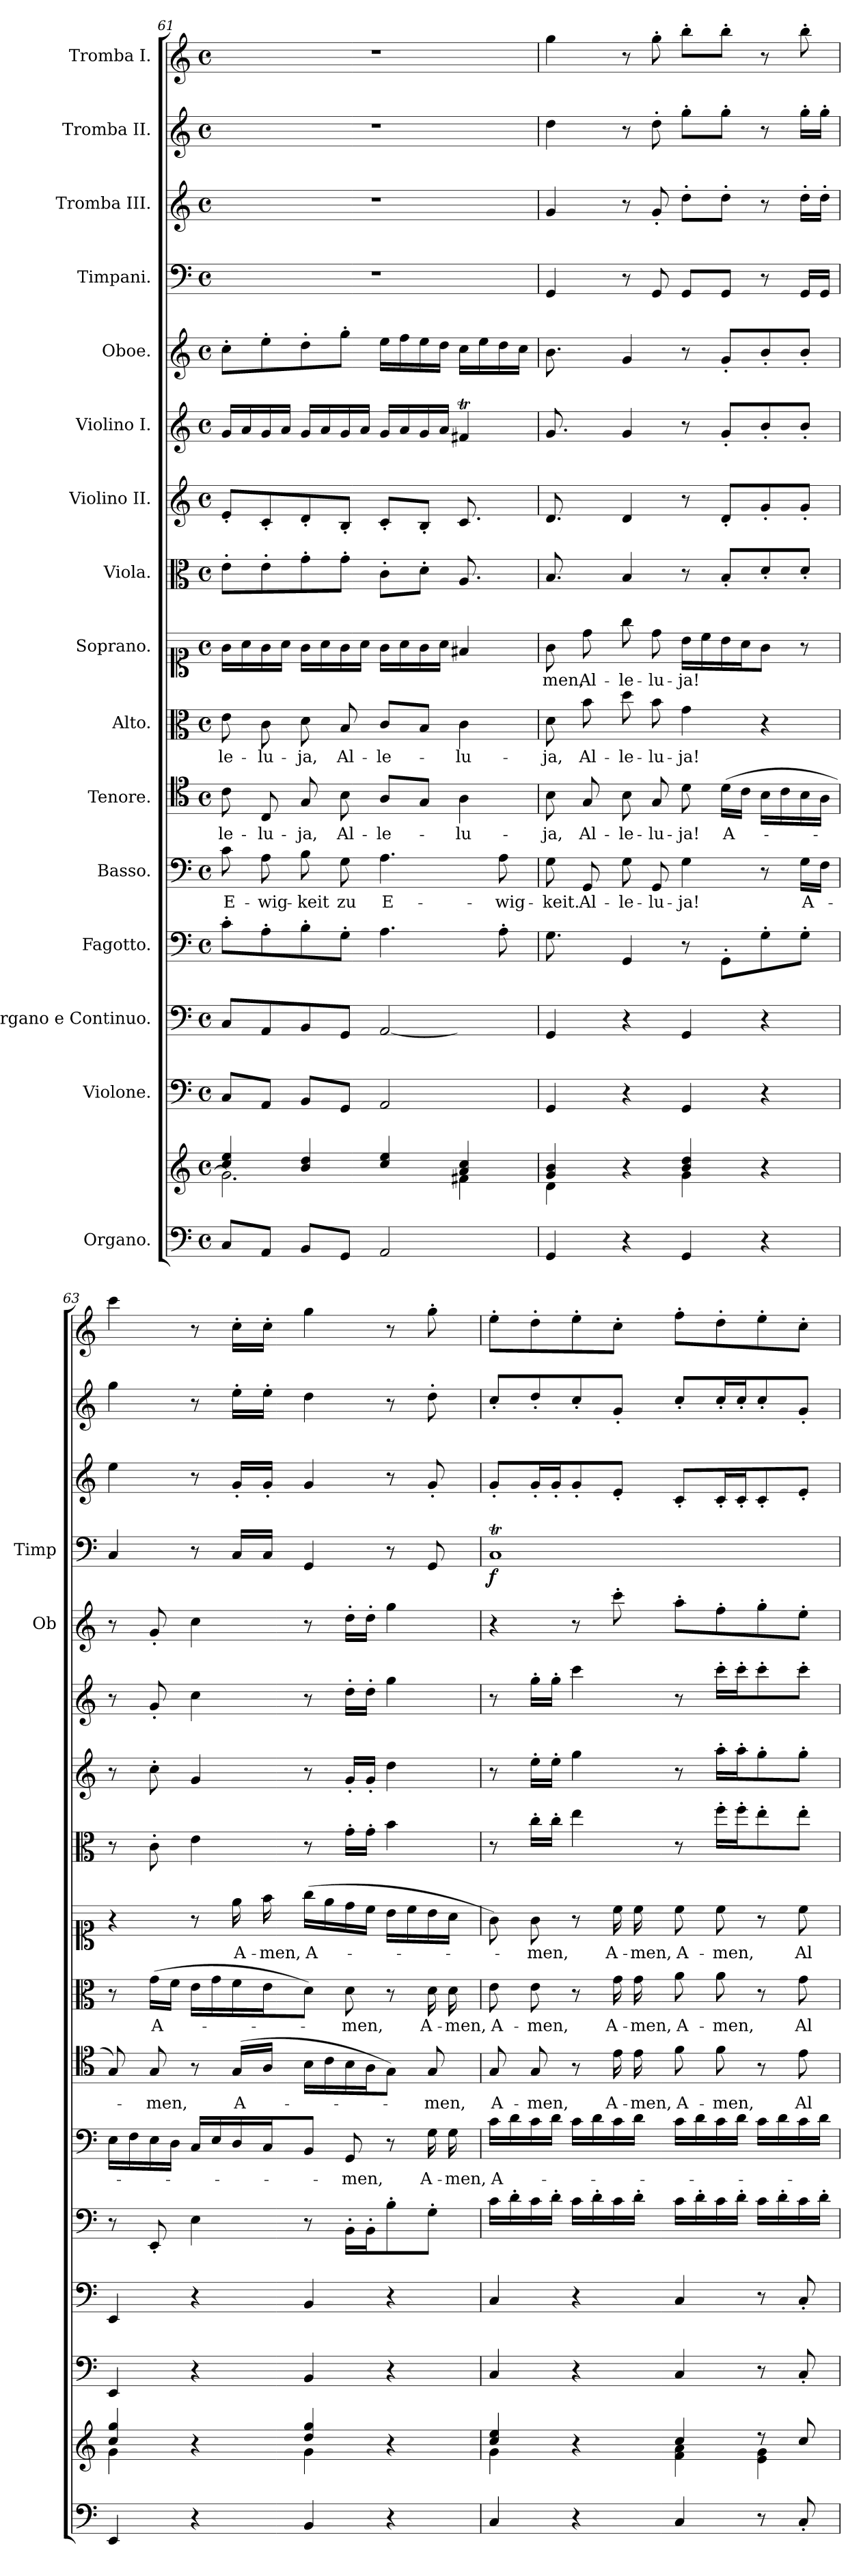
**kern	**kern	**kern	**kern	**kern	**kern	**text	**kern	**text	**kern	**text	**kern	**text	**kern	**kern	**kern	**kern	**kern	**dynam	**kern	**kern	**kern
*part16	*part16	*part15	*part14	*part13	*part12	*part12	*part11	*part11	*part10	*part10	*part9	*part9	*part8	*part7	*part6	*part5	*part4	*part4	*part3	*part2	*part1
*staff17	*staff16	*staff15	*staff14	*staff13	*staff12	*staff12	*staff11	*staff11	*staff10	*staff10	*staff9	*staff9	*staff8	*staff7	*staff6	*staff5	*staff4	*staff4	*staff3	*staff2	*staff1
*I"Organo.	*	*I"Violone.	*I"Organo e Continuo.	*I"Fagotto.	*I"Basso.	*	*I"Tenore.	*	*I"Alto.	*	*I"Soprano.	*	*I"Viola.	*I"Violino II.	*I"Violino I.	*I"Oboe.	*I"Timpani.	*	*I"Tromba III.	*I"Tromba II.	*I"Tromba I.
*	*	*	*	*	*	*	*	*	*	*	*	*	*	*	*	*I'Ob	*I'Timp	*	*	*	*
!!LO:PB:g=z
*clefF4	*clefG2	*clefF4	*clefF4	*clefF4	*clefF4	*	*clefC4	*	*clefC3	*	*clefC1	*	*clefC3	*clefG2	*clefG2	*clefG2	*clefF4	*	*clefG2	*clefG2	*clefG2
*	*	*ITrd7c12	*	*	*	*	*	*	*	*	*	*	*	*	*	*	*	*	*	*	*
*k[]	*k[]	*k[]	*k[]	*k[]	*k[]	*	*k[]	*	*k[]	*	*k[]	*	*k[]	*k[]	*k[]	*k[]	*k[]	*	*k[]	*k[]	*k[]
*M4/4	*M4/4	*M4/4	*M4/4	*M4/4	*M4/4	*	*M4/4	*	*M4/4	*	*M4/4	*	*M4/4	*M4/4	*M4/4	*M4/4	*M4/4	*	*M4/4	*M4/4	*M4/4
*met(c)	*met(c)	*met(c)	*met(c)	*met(c)	*met(c)	*	*met(c)	*	*met(c)	*	*met(c)	*	*met(c)	*met(c)	*met(c)	*met(c)	*met(c)	*	*met(c)	*met(c)	*met(c)
=61	=61	=61	=61	=61	=61	=61	=61	=61	=61	=61	=61	=61	=61	=61	=61	=61	=61	=61	=61	=61	=61
*	*^	*	*	*	*	*	*	*	*	*	*	*	*	*	*	*	*	*	*	*	*
!	!	!	!	!	!	!	!LO:LY:b	!	!LO:LY:b	!	!LO:LY:b	!	!	!	!	!	!	!	!	!	!	!
8C/L	4cc!/ 4ee!/	2.g!\]	8CC/L	8C/L	8c'\L	8c\	E-	8c\	-le-	8e\	-le-	16g\LL	.	8e'\L	8e'/L	16g/LL	8cc'\L	1r	.	1r	1r	1r
.	.	.	.	.	.	.	.	.	.	.	.	16a\	.	.	.	16a/	.	.	.	.	.	.
!	!	!	!	!	!	!	!LO:LY:b	!	!LO:LY:b	!	!LO:LY:b	!	!	!	!	!	!	!	!	!	!	!
8AA/J	.	.	8AAA/J	8AA/	8A'\	8A\	-wig-	8C/	-lu-	8c\	-lu-	16g\	.	8e'\	8c'/	16g/	8ee'\	.	.	.	.	.
.	.	.	.	.	.	.	.	.	.	.	.	16a\JJ	.	.	.	16a/JJ	.	.	.	.	.	.
!	!	!	!	!	!	!	!LO:LY:b	!	!LO:LY:b	!	!LO:LY:b	!	!	!	!	!	!	!	!	!	!	!
8BB/L	4b!/ 4dd!/	.	8BBB/L	8BB/	8B'\	8B\	-keit	8G/	-ja,	8d\	-ja,	16g\LL	.	8g'\	8d'/	16g/LL	8dd'\	.	.	.	.	.
.	.	.	.	.	.	.	.	.	.	.	.	16a\	.	.	.	16a/	.	.	.	.	.	.
!	!	!	!	!	!	!	!LO:LY:b	!	!LO:LY:b	!	!LO:LY:b	!	!	!	!	!	!	!	!	!	!	!
8GG/J	.	.	8GGG/J	8GG/J	8G'\J	8G\	zu	8B\	Al-	8B/	Al-	16g\	.	8g'\J	8B'/J	16g/	8gg'\J	.	.	.	.	.
.	.	.	.	.	.	.	.	.	.	.	.	16a\JJ	.	.	.	16a/JJ	.	.	.	.	.	.
!	!	!	!	!LO:N:head=open	!	!	!LO:LY:b	!	!LO:LY:b	!	!LO:LY:b	!	!	!	!	!	!	!	!	!	!	!
2AA/	4cc!/ 4ee!/	.	2AAA/	[4AA/	4.A\	4.A\	E-	8A/L	-le-	8c/L	-le-	16g\LL	.	8c'\L	8c'/L	16g/LL	16ee\LL	.	.	.	.	.
.	.	.	.	.	.	.	.	.	.	.	.	16a\	.	.	.	16a/	16ff\	.	.	.	.	.
.	.	.	.	.	.	.	.	8G/J	.	8B/J	.	16g\	.	8d'\J	8B'/J	16g/	16ee\	.	.	.	.	.
.	.	.	.	.	.	.	.	.	.	.	.	16a\JJ	.	.	.	16a/JJ	16dd\JJ	.	.	.	.	.
!	!	!	!	!	!	!	!	!	!LO:LY:b	!	!LO:LY:b	!	!	!	!	!	!	!	!	!	!	!
.	4a!/ 4cc!/	4f#X!\	.	4AA/yy]	.	.	.	4A\	-lu-	4c\	-lu-	4f#X/	.	8.A/	8.c/	4f#Xt/	16cc\LL	.	.	.	.	.
.	.	.	.	.	.	.	.	.	.	.	.	.	.	.	.	.	16ee\	.	.	.	.	.
!	!	!	!	!	!	!	!LO:LY:b	!	!	!	!	!	!	!	!	!	!	!	!	!	!	!
.	.	.	.	.	8A'\	8A\	-wig-	.	.	.	.	.	.	.	.	.	16dd\	.	.	.	.	.
.	.	.	.	.	.	.	.	.	.	.	.	.	.	16ryy	16ryy	.	16cc\JJ	.	.	.	.	.
=62	=62	=62	=62	=62	=62	=62	=62	=62	=62	=62	=62	=62	=62	=62	=62	=62	=62	=62	=62	=62	=62	=62
!	!	!	!	!	!	!	!LO:LY:b	!	!LO:LY:b	!	!LO:LY:b	!	!LO:LY:b	!	!	!	!	!	!	!	!	!
4GG/	4g!/ 4b!/	4d!\	4GGG/	4GG/	8.G\	8G\	-keit.	8B\	-ja,	8d\	-ja,	8g\	-men,	8.B/	8.d/	8.g/	8.b\	4GG!/	.	4g/	4dd\	4gg\
!	!	!	!	!	!	!	!LO:LY:b	!	!LO:LY:b	!	!LO:LY:b	!	!LO:LY:b	!	!	!	!	!	!	!	!	!
.	.	.	.	.	.	8GG/	Al-	8G/	Al-	8b\	Al-	8dd\	Al-	.	.	.	.	.	.	.	.	.
.	.	.	.	.	16ryy	.	.	.	.	.	.	.	.	16ryy	16ryy	16ryy	16ryy	.	.	.	.	.
!	!	!	!	!	!	!	!LO:LY:b	!	!LO:LY:b	!	!LO:LY:b	!	!LO:LY:b	!	!	!	!	!	!	!	!	!
4r	4r	4ryy	4r	4r	4GG/	8G\	-le-	8B\	-le-	8dd\	-le-	8gg\	-le-	4B/	4d/	4g/	4g/	8r	.	8r	8r	8r
!	!	!	!	!	!	!	!LO:LY:b	!	!LO:LY:b	!	!LO:LY:b	!	!LO:LY:b	!	!	!	!	!	!	!	!	!
.	.	.	.	.	.	8GG/	-lu-	8G/	-lu-	8b\	-lu-	8dd\	-lu-	.	.	.	.	8GG!/	.	8g'/	8dd'\	8gg'\
!	!	!	!	!	!	!	!LO:LY:b	!	!LO:LY:b	!	!LO:LY:b	!	!LO:LY:b	!	!	!	!	!	!	!	!	!
4GG/	4b!/ 4dd!/	4g!\	4GGG/	4GG/	8r	4G\	-ja!	8d\	-ja!	4g\	-ja!	16b\LL	-ja!	8r	8r	8r	8r	8GG!/L	.	8dd'\L	8gg'\L	8bb'\L
.	.	.	.	.	.	.	.	.	.	.	.	16cc\	.	.	.	.	.	.	.	.	.	.
!	!	!	!	!	!	!	!	!	!LO:LY:b	!	!	!	!	!	!	!	!	!	!	!	!	!
.	.	.	.	.	8GG'\L	.	.	(>16d\LL	A-	.	.	16b\	.	8B'/L	8d'/L	8g'/L	8g'/L	8GG!/J	.	8dd'\J	8gg'\J	8bb'\J
.	.	.	.	.	.	.	.	16c\JJ	.	.	.	16a\J	.	.	.	.	.	.	.	.	.	.
4r	4r	4ryy	4r	4r	8G'\	8r	.	16B\LL	.	4r	.	8g\J	.	8d'/	8g'/	8b'/	8b'/	8r	.	8r	8r	8r
.	.	.	.	.	.	.	.	16c\	.	.	.	.	.	.	.	.	.	.	.	.	.	.
!	!	!	!	!	!	!	!LO:LY:b	!	!	!	!	!	!	!	!	!	!	!	!	!	!	!
.	.	.	.	.	8G'\J	16G\LL	A-	16B\	.	.	.	8r	.	8d'/J	8g'/J	8b'/J	8b'/J	16GG!/LL	.	16dd'\LL	16gg'\LL	8bb'\
.	.	.	.	.	.	16F\JJ	.	16A\JJ	.	.	.	.	.	.	.	.	.	16GG!/JJ	.	16dd'\JJ	16gg'\JJ	.
=63	=63	=63	=63	=63	=63	=63	=63	=63	=63	=63	=63	=63	=63	=63	=63	=63	=63	=63	=63	=63	=63	=63
4EE/	4cc!/ 4gg!/	4g!\	4EEE/	4EE/	8r	16E\LL	.	8G/)	.	8r	.	4r	.	8r	8r	8r	8r	4C!/	.	4ee\	4gg\	4ccc\
.	.	.	.	.	.	16F\	.	.	.	.	.	.	.	.	.	.	.	.	.	.	.	.
!	!	!	!	!	!	!	!	!	!LO:LY:b	!	!LO:LY:b	!	!	!	!	!	!	!	!	!	!	!
.	.	.	.	.	8EE'/	16E\	.	8G/	-men,	(>16g\LL	A-	.	.	8c'\	8cc'\	8g'/	8g'/	.	.	.	.	.
.	.	.	.	.	.	16D\JJ	.	.	.	16f\JJ	.	.	.	.	.	.	.	.	.	.	.	.
4r	4r	4ryy	4r	4r	4E\	16C/LL	.	8r	.	16e\LL	.	8r	.	4e\	4g/	4cc\	4cc\	8r	.	8r	8r	8r
.	.	.	.	.	.	16E/	.	.	.	16g\	.	.	.	.	.	.	.	.	.	.	.	.
!	!	!	!	!	!	!	!	!	!LO:LY:b	!	!	!	!LO:LY:b	!	!	!	!	!	!	!	!	!
.	.	.	.	.	.	16D/	.	(>16G/LL	A-	16f\	.	16ee\	A-	.	.	.	.	16C!/LL	.	16g'/LL	16ee'\LL	16cc'\LL
!	!	!	!	!	!	!	!	!	!	!	!	!	!LO:LY:b	!	!	!	!	!	!	!	!	!
.	.	.	.	.	.	16C/J	.	16A/JJ	.	16e\J	.	16ff\	-men,	.	.	.	.	16C!/JJ	.	16g'/JJ	16ee'\JJ	16cc'\JJ
!	!	!	!	!	!	!	!	!	!	!	!	!	!LO:LY:b	!	!	!	!	!	!	!	!	!
4BB/	4dd!/ 4gg!/	4g!\	4BBB/	4BB/	8r	8BB/J	.	16B\LL	.	8d\J)	.	(>16gg\LL	A-	8r	8r	8r	8r	4GG!/	.	4g/	4dd\	4gg\
.	.	.	.	.	.	.	.	16c\	.	.	.	16ee\	.	.	.	.	.	.	.	.	.	.
!	!	!	!	!	!	!	!LO:LY:b	!	!	!	!LO:LY:b	!	!	!	!	!	!	!	!	!	!	!
.	.	.	.	.	16BB'\LL	8GG/	-men,	16B\	.	8d\	-men,	16dd\	.	16g'\LL	16g'/LL	16dd'\LL	16dd'\LL	.	.	.	.	.
.	.	.	.	.	16BB'\J	.	.	16A\J	.	.	.	16cc\JJ	.	16g'\JJ	16g'/JJ	16dd'\JJ	16dd'\JJ	.	.	.	.	.
4r	4r	4ryy	4r	4r	8B'\	8r	.	8G\J)	.	8r	.	16b\LL	.	4b\	4dd\	4gg\	4gg\	8r	.	8r	8r	8r
.	.	.	.	.	.	.	.	.	.	.	.	16cc\	.	.	.	.	.	.	.	.	.	.
!	!	!	!	!	!	!	!LO:LY:b	!	!LO:LY:b	!	!LO:LY:b	!	!	!	!	!	!	!	!	!	!	!
.	.	.	.	.	8G'\J	16G\	A-	8G/	-men,	16d\	A-	16b\	.	.	.	.	.	8GG!/	.	8g'/	8dd'\	8gg'\
!	!	!	!	!	!	!	!LO:LY:b	!	!	!	!LO:LY:b	!	!	!	!	!	!	!	!	!	!	!
.	.	.	.	.	.	16G\	-men,	.	.	16d\	-men,	16a\JJ	.	.	.	.	.	.	.	.	.	.
=64	=64	=64	=64	=64	=64	=64	=64	=64	=64	=64	=64	=64	=64	=64	=64	=64	=64	=64	=64	=64	=64	=64
!	!	!	!	!	!	!	!LO:LY:b	!	!LO:LY:b	!	!LO:LY:b	!	!	!	!	!	!	!	!LO:DY:b	!	!	!
4C/	4cc!/ 4ee!/	4g!\	4CC/	4C/	16c\LL	16c\LL	A-	8G/	A-	8e\	A-	8g\)	.	8r	8r	8r	4r	1CT!	f	8g'/L	8cc'/L	8ee'\L
.	.	.	.	.	16d'\	16d\	.	.	.	.	.	.	.	.	.	.	.	.	.	.	.	.
!	!	!	!	!	!	!	!	!	!LO:LY:b	!	!LO:LY:b	!	!LO:LY:b	!	!	!	!	!	!	!	!	!
.	.	.	.	.	16c\	16c\	.	8G/	-men,	8e\	-men,	8g\	-men,	16cc'\LL	16ee'\LL	16gg'\LL	.	.	.	16g'/L	8dd'/	8dd'\
.	.	.	.	.	16d'\JJ	16d\JJ	.	.	.	.	.	.	.	16cc'\JJ	16ee'\JJ	16gg'\JJ	.	.	.	16g'/J	.	.
4r	4r	4ryy	4r	4r	16c\LL	16c\LL	.	8r	.	8r	.	8r	.	4ee\	4gg\	4ccc\	8r	.	.	8g'/	8cc'/	8ee'\
.	.	.	.	.	16d'\	16d\	.	.	.	.	.	.	.	.	.	.	.	.	.	.	.	.
!	!	!	!	!	!	!	!	!	!LO:LY:b	!	!LO:LY:b	!	!LO:LY:b	!	!	!	!	!	!	!	!	!
.	.	.	.	.	16c\	16c\	.	16e\	A-	16g\	A-	16cc\	A-	.	.	.	8ccc'\	.	.	8e'/J	8g'/J	8cc'\J
!	!	!	!	!	!	!	!	!	!LO:LY:b	!	!LO:LY:b	!	!LO:LY:b	!	!	!	!	!	!	!	!	!
.	.	.	.	.	16d'\JJ	16d\JJ	.	16e\	-men,	16g\	-men,	16cc\	-men,	.	.	.	.	.	.	.	.	.
!	!	!	!	!	!	!	!	!	!LO:LY:b	!	!LO:LY:b	!	!LO:LY:b	!	!	!	!	!	!	!	!	!
4C/	4cc!/	4f!\ 4a!\	4CC/	4C/	16c\LL	16c\LL	.	8f\	A-	8a\	A-	8cc\	A-	8r	8r	8r	8aa'\L	.	.	8c'/L	8cc'/L	8ff'\L
.	.	.	.	.	16d'\	16d\	.	.	.	.	.	.	.	.	.	.	.	.	.	.	.	.
!	!	!	!	!	!	!	!	!	!LO:LY:b	!	!LO:LY:b	!	!LO:LY:b	!	!	!	!	!	!	!	!	!
.	.	.	.	.	16c\	16c\	.	8f\	-men,	8a\	-men,	8cc\	-men,	16ff'\LL	16aa'\LL	16ccc'\LL	8ff'\	.	.	16c'/L	16cc'/L	8dd'\
.	.	.	.	.	16d'\JJ	16d\JJ	.	.	.	.	.	.	.	16ff'\J	16aa'\J	16ccc'\J	.	.	.	16c'/J	16cc'/J	.
8r	8r	4e!\ 4g!\	8r	8r	16c\LL	16c\LL	.	8r	.	8r	.	8r	.	8ee'\	8gg'\	8ccc'\	8gg'\	.	.	8c'/	8cc'/	8ee'\
.	.	.	.	.	16d'\	16d\	.	.	.	.	.	.	.	.	.	.	.	.	.	.	.	.
!	!	!	!	!	!	!	!	!	!LO:LY:b	!	!LO:LY:b	!	!LO:LY:b	!	!	!	!	!	!	!	!	!
8C'/	8cc!/	.	8CC'/	8C'/	16c\	16c\	.	8e\	Al-	8g\	Al-	8cc\	Al-	8ee'\J	8gg'\J	8ccc'\J	8ee'\J	.	.	8e'/J	8g'/J	8cc'\J
.	.	.	.	.	16d'\JJ	16d\JJ	.	.	.	.	.	.	.	.	.	.	.	.	.	.	.	.
*	*v	*v	*	*	*	*	*	*	*	*	*	*	*	*	*	*	*	*	*	*	*	*
=	=	=	=	=	=	=	=	=	=	=	=	=	=	=	=	=	=	=	=	=	=
*-	*-	*-	*-	*-	*-	*-	*-	*-	*-	*-	*-	*-	*-	*-	*-	*-	*-	*-	*-	*-	*-
